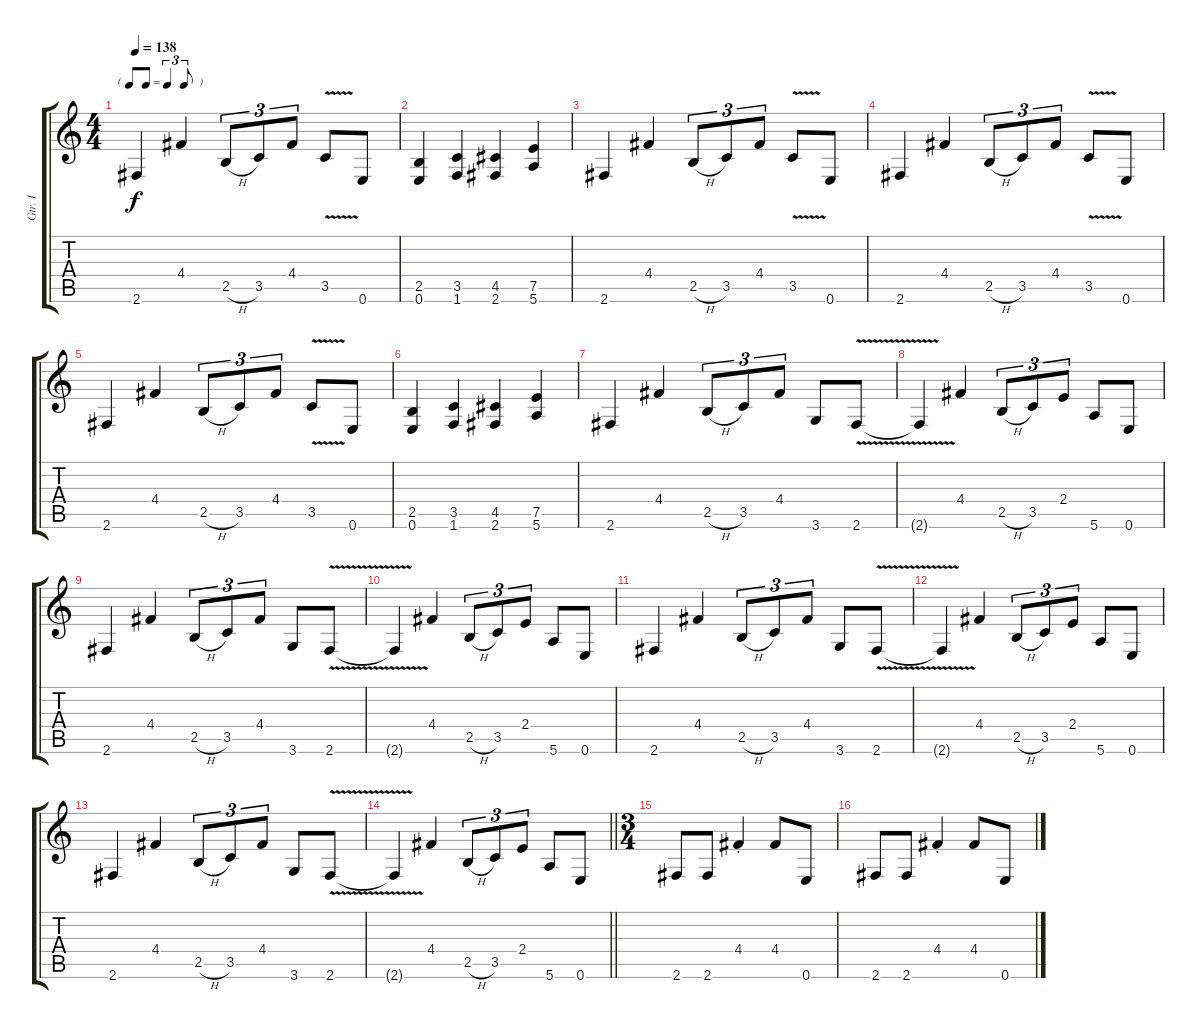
\track ("Gtr. I" "Gtr. I") {instrument distortionguitar}
\staff {score tabs}
\tuning (E4 B3 G3 D3 A2 E2) {hide}
\ts (4 4)
\tf triplet8th
\tempo 138
\clef g2
\ks c
2.6.4{dy f} 4.4.4 2.5{h}.8{tu (3 2)} 3.5.8{tu (3 2)} 4.4.8{tu (3 2)} 3.5{v}.8 0.6.8 |
(2.5 0.6).4 (3.5 1.6).4 (4.5 2.6).4 (7.5 5.6).4 |
2.6.4 4.4.4 2.5{h}.8{tu (3 2)} 3.5.8{tu (3 2)} 4.4.8{tu (3 2)} 3.5{v}.8 0.6.8 |
2.6.4 4.4.4 2.5{h}.8{tu (3 2)} 3.5.8{tu (3 2)} 4.4.8{tu (3 2)} 3.5{v}.8 0.6.8 |
2.6.4 4.4.4 2.5{h}.8{tu (3 2)} 3.5.8{tu (3 2)} 4.4.8{tu (3 2)} 3.5{v}.8 0.6.8 |
(2.5 0.6).4 (3.5 1.6).4 (4.5 2.6).4 (7.5 5.6).4 |
2.6.4 4.4.4 2.5{h}.8{tu (3 2)} 3.5.8{tu (3 2)} 4.4.8{tu (3 2)} 3.6.8 2.6{v}.8 |
2.6{t}.4 4.4.4 2.5{h}.8{tu (3 2)} 3.5.8{tu (3 2)} 2.4.8{tu (3 2)} 5.6.8 0.6.8 |
2.6.4 4.4.4 2.5{h}.8{tu (3 2)} 3.5.8{tu (3 2)} 4.4.8{tu (3 2)} 3.6.8 2.6{v}.8 |
2.6{t}.4 4.4.4 2.5{h}.8{tu (3 2)} 3.5.8{tu (3 2)} 2.4.8{tu (3 2)} 5.6.8 0.6.8 |
2.6.4 4.4.4 2.5{h}.8{tu (3 2)} 3.5.8{tu (3 2)} 4.4.8{tu (3 2)} 3.6.8 2.6{v}.8 |
2.6{t}.4 4.4.4 2.5{h}.8{tu (3 2)} 3.5.8{tu (3 2)} 2.4.8{tu (3 2)} 5.6.8 0.6.8 |
2.6.4 4.4.4 2.5{h}.8{tu (3 2)} 3.5.8{tu (3 2)} 4.4.8{tu (3 2)} 3.6.8 2.6{v}.8 |
\barLineRight lightlight
2.6{t}.4 4.4.4 2.5{h}.8{tu (3 2)} 3.5.8{tu (3 2)} 2.4.8{tu (3 2)} 5.6.8 0.6.8 |
\ts (3 4)
2.6.8 2.6.8 4.4{st}.4 4.4.8 0.6.8 |
2.6.8 2.6.8 4.4{st}.4 4.4.8 0.6.8
